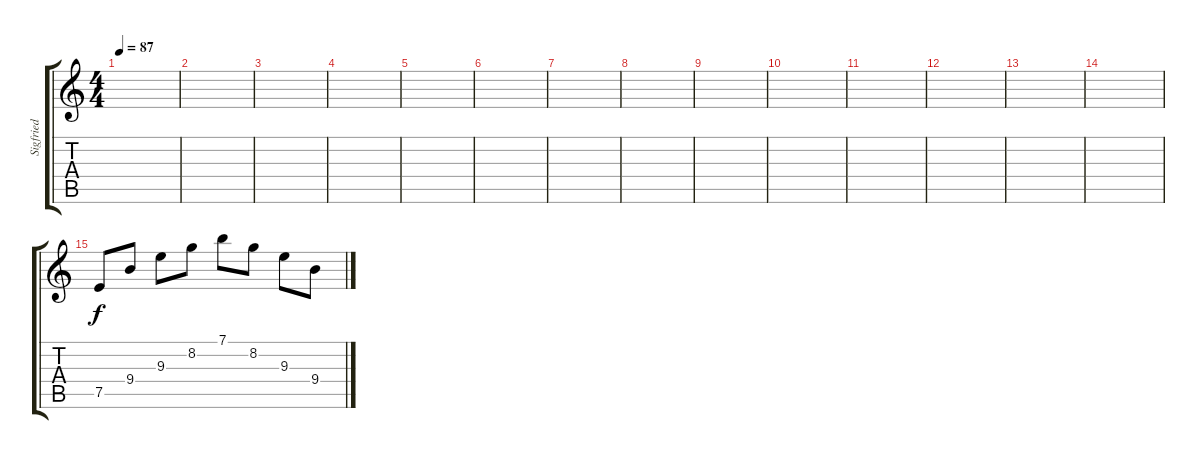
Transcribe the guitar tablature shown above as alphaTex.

\track ("Sigfried" "Sigfried") {instrument overdrivenguitar}
\staff {score tabs}
\tuning (E4 B3 G3 D3 A2 E2) {hide}
\ts (4 4)
\tempo 87
\clef g2
\ks c
|
|
|
|
|
|
|
|
|
|
|
|
|
|
7.5.8{dy f} 9.4.8 9.3.8 8.2.8 7.1.8 8.2.8 9.3.8 9.4.8
